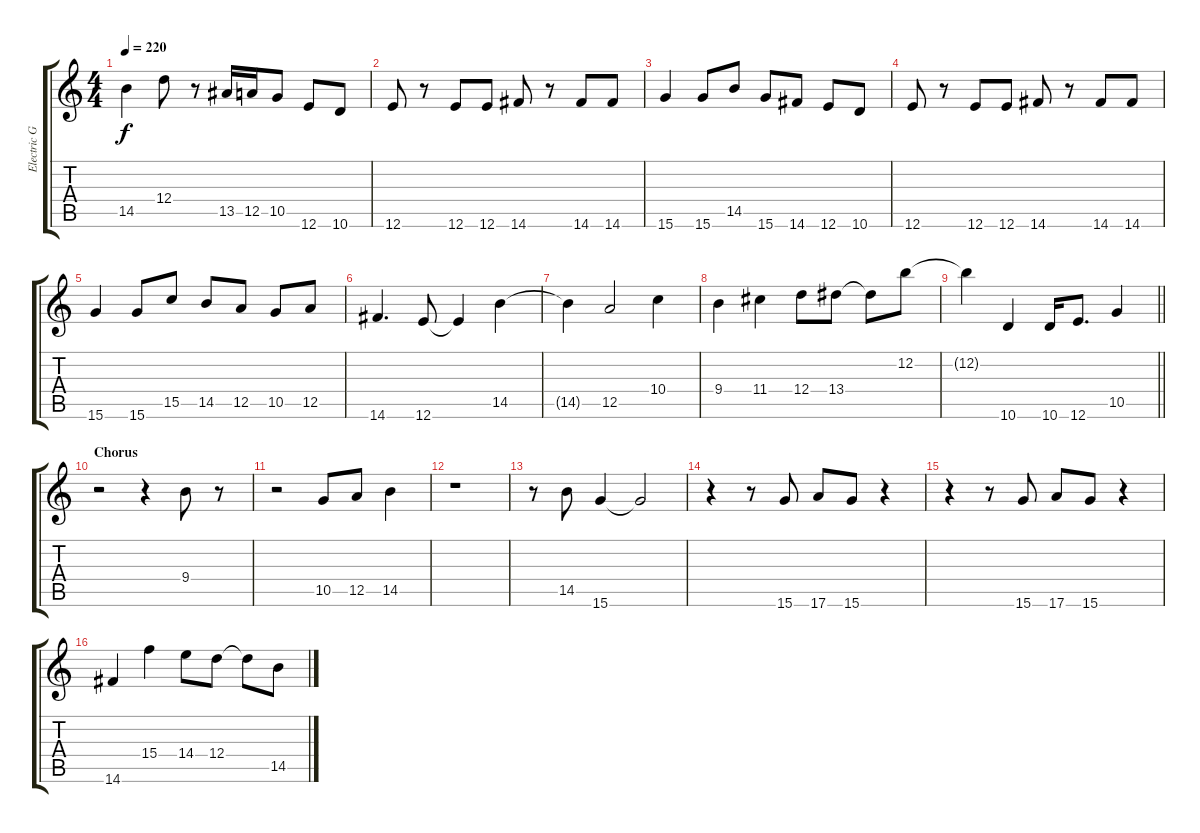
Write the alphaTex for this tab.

\track ("Electric Guitar (Clean Tone) Telecaster" "Electric G") {instrument electricguitarclean}
\staff {score tabs}
\tuning (E4 B3 G3 D3 A2 E2) {hide}
\ts (4 4)
\tempo 220
\clef g2
\ks c
14.5.4{dy f} 12.4.8 r.8 13.5.16 12.5.16 10.5.8 12.6.8 10.6.8 |
12.6.8 r.8 12.6.8 12.6.8 14.6.8 r.8 14.6.8 14.6.8 |
15.6.4 15.6.8 14.5.8 15.6.8 14.6.8 12.6.8 10.6.8 |
12.6.8 r.8 12.6.8 12.6.8 14.6.8 r.8 14.6.8 14.6.8 |
15.6.4 15.6.8 15.5.8 14.5.8 12.5.8 10.5.8 12.5.8 |
14.6.4{d} 12.6.8 12.6{t}.4 14.5.4 |
14.5{t}.4 12.5.2 10.4.4 |
9.4.4 11.4.4 12.4.8 13.4.8 13.4{t}.8 12.2.8 |
\barLineRight lightlight
12.2{t}.4 10.6.4 10.6.16 12.6.8{d} 10.5.4 |
\section ("" "Chorus")
r.2 r.4 9.4.8 r.8 |
r.2 10.5.8 12.5.8 14.5.4 |
r.1 |
r.8 14.5.8 15.6.4 15.6{t}.2 |
r.4 r.8 15.6.8 17.6.8 15.6.8 r.4 |
r.4 r.8 15.6.8 17.6.8 15.6.8 r.4 |
14.6.4 15.4.4 14.4.8 12.4.8 12.4{t}.8 14.5.8
